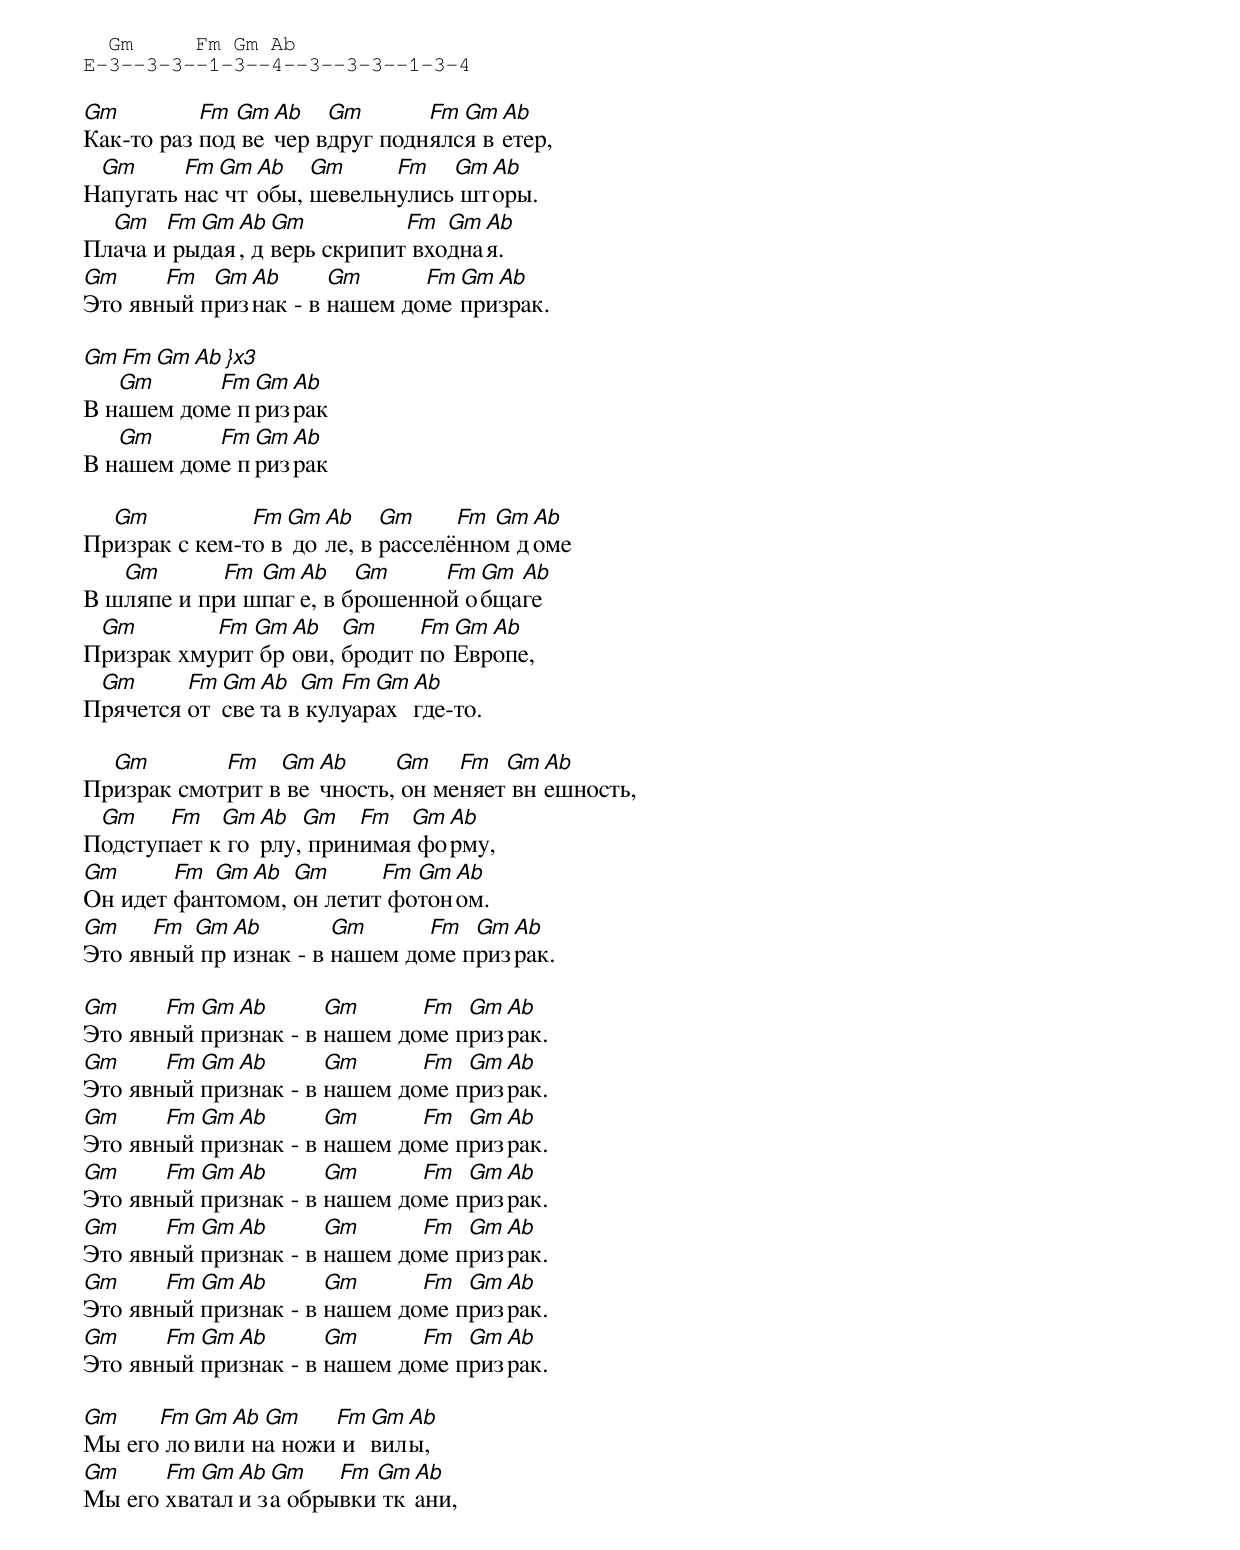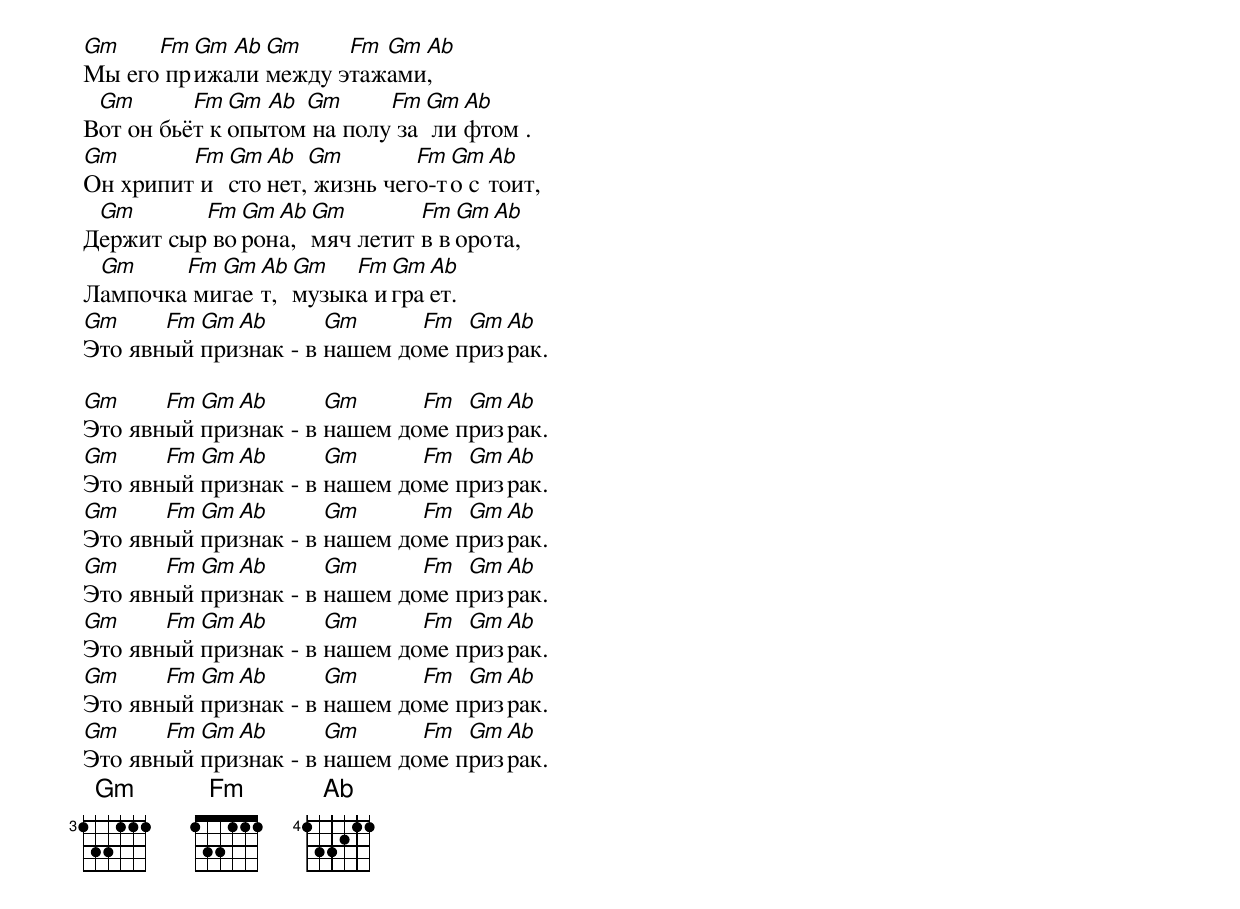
  Gm     Fm Gm Ab
E-3--3-3--1-3--4--3--3-3--1-3-4

Gm         Fm Gm Ab   Gm       Fm Gm Ab
Как-то раз под вечер вдруг поднялся ветер,
 Gm      Fm Gm Ab   Gm     Fm   Gm Ab
Напугать нас чтобы, шевельнулись шторы.
  Gm   Fm Gm Ab Gm          Fm  Gm Ab
Плача и рыдая, дверь скрипит входная.
Gm     Fm  Gm Ab      Gm      Fm Gm Ab
Это явный признак - в нашем доме призрак.

Gm   Fm Gm Ab }x3
   Gm      Fm Gm Ab
В нашем доме призрак
   Gm      Fm Gm Ab
В нашем доме призрак

  Gm           Fm Gm Ab    Gm     Fm Gm Ab
Призрак с кем-то в доле, в расселённом доме
   Gm       Fm Gm Ab    Gm     Fm Gm Ab
В шляпе и при шпаге, в брошенной общаге
 Gm        Fm Gm Ab   Gm     Fm Gm Ab
Призрак хмурит брови, бродит по Европе,
 Gm      Fm Gm Ab  Gm  Fm Gm Ab
Прячется от света в кулуарах где-то.

  Gm        Fm   Gm Ab     Gm    Fm  Gm Ab
Призрак смотрит в вечность, он меняет внешность,
 Gm    Fm   Gm Ab  Gm   Fm  Gm Ab
Подступает к горлу, принимая форму,
Gm      Fm Gm Ab  Gm      Fm Gm Ab
Он идет фантомом, он летит фотоном.
Gm    Fm Gm Ab        Gm      Fm  Gm Ab
Это явный признак - в нашем доме призрак.

Gm     Fm Gm Ab       Gm      Fm  Gm Ab
Это явный признак - в нашем доме призрак.
Gm     Fm Gm Ab       Gm      Fm  Gm Ab
Это явный признак - в нашем доме призрак.
Gm     Fm Gm Ab       Gm      Fm  Gm Ab
Это явный признак - в нашем доме призрак.
Gm     Fm Gm Ab       Gm      Fm  Gm Ab
Это явный признак - в нашем доме призрак.
Gm     Fm Gm Ab       Gm      Fm  Gm Ab
Это явный признак - в нашем доме призрак.
Gm     Fm Gm Ab       Gm      Fm  Gm Ab
Это явный признак - в нашем доме призрак.
Gm     Fm Gm Ab       Gm      Fm  Gm Ab
Это явный признак - в нашем доме призрак.

Gm    Fm Gm Ab Gm    Fm Gm Ab
Мы его ловили на ножи и вилы,
Gm     Fm Gm Ab Gm    Fm Gm Ab
Мы его хватали за обрывки ткани,
Gm    Fm Gm Ab Gm     Fm Gm Ab
Мы его прижали между этажами,
 Gm       Fm Gm Ab Gm      Fm Gm Ab
Вот он бьёт копытом на полу за лифтом .
Gm       Fm Gm Ab  Gm        Fm Gm Ab
Он хрипит и стонет, жизнь чего-то стоит,
 Gm       Fm Gm Ab Gm        Fm Gm Ab
Держит сыр ворона, мяч летит в ворота,
 Gm     Fm Gm Ab Gm   Fm Gm Ab
Лампочка мигает, музыка играет.
Gm     Fm Gm Ab       Gm      Fm  Gm Ab
Это явный признак - в нашем доме призрак.

Gm     Fm Gm Ab       Gm      Fm  Gm Ab
Это явный признак - в нашем доме призрак.
Gm     Fm Gm Ab       Gm      Fm  Gm Ab
Это явный признак - в нашем доме призрак.
Gm     Fm Gm Ab       Gm      Fm  Gm Ab
Это явный признак - в нашем доме призрак.
Gm     Fm Gm Ab       Gm      Fm  Gm Ab
Это явный признак - в нашем доме призрак.
Gm     Fm Gm Ab       Gm      Fm  Gm Ab
Это явный признак - в нашем доме призрак.
Gm     Fm Gm Ab       Gm      Fm  Gm Ab
Это явный признак - в нашем доме призрак.
Gm     Fm Gm Ab       Gm      Fm  Gm Ab
Это явный признак - в нашем доме призрак.
